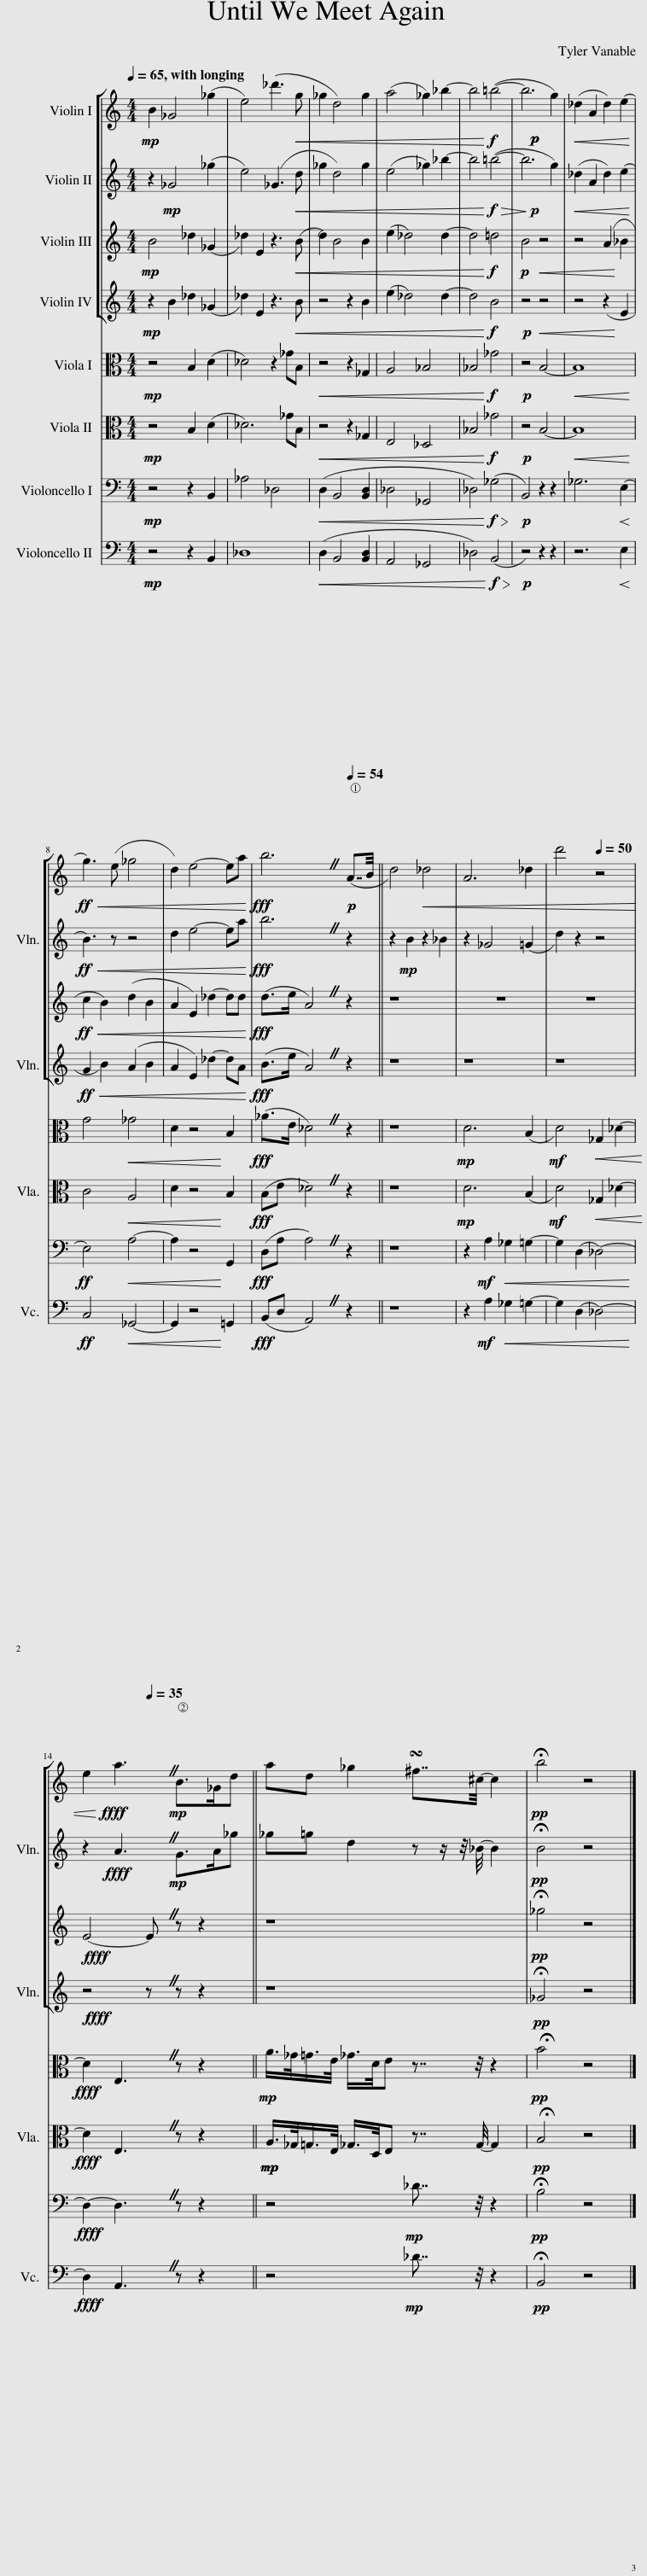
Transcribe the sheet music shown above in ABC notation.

X:1
%%score [ 1 2 3 4 ] 5 6 7 8
L:1/8
Q:1/4=65
M:4/4
I:linebreak $
K:C
V:1 treble
V:2 treble
V:3 treble
V:4 treble
V:5 alto
V:6 alto
V:7 bass
V:8 bass
V:1
!mp! B2 _G4 (_g2 | e4) (_d'3!<(! g | _g2 d4) g2 | (a4 _g2) _b2- | b4!<)!!f! (=b4- | %5
!p!!p! b6 g2) |!<(! (_d2 A2 d2) (e2!<)! |$!ff!!<(! g3) (e _g4 | d2) e4- ea!<)! |!fff! b6!p![Q:1/4=54] (A7/4B/4 || %10
 d4)!<(! _d4 | A6 _d2 | d'4[Q:1/4=50] z4 |$ e2!<)!!ffff! a3!mp! B>_Gd[Q:1/4=35] || ad _g2 !turn!^f7/4^c/4- c2 | %15
!pp! !fermata!b4 z4 |] %16
V:2
 z2!mp! _G4 (_g2 | e4) (_G3!<(! d | _g2 d4) g2 | (e4 _g2) _b2- | b4!<)!!f!!>(! (=b4-!>)! | %5
!p! b6 g2) |!<(! (_d2 A2 d2) (e2!<)! |$!ff!!<(! B3) z z4 | d2 e4- ea!<)! |!fff! b6 z2 || %10
 z2!mp! B2 z2 _B2 | z2 _G4 (=G2 | d2) z2 z4 |$ z2!ffff! A3!mp! G>A_g || _g=g d2 z z/ z/4 _B/4- B2 | %15
!pp! !fermata!B4 z4 |] %16
V:3
!mp! B4 _d2 (_G2 | _d2) E2 z3!<(! ((B | d2)) B4 B2 | (e2 _d4) d2- | d4!<)!!f! =d4 | %5
!p! B4!<(! z4 | z4 (A2!<)! _B2 |$!ff!!<(! c2 B2) (d2 B2 | A2 E2) _d2- dd!<)! |!fff! (d>e A4) z2 || %10
 z8 | z8 | z8 |$!ffff! E4- E z z2 || z8 | %15
!pp! !fermata!_g4 z4 |] %16
V:4
!mp! z2 B2 _d2 (_G2 | _d2) E2 z3!<(! B | z4 z2 B2 | (e2 _d4) d2- | d4!<)!!f! B4 | %5
!p! z4!<(! z4 | z4 (z2!<)! E2 |$!ff!!<(! G2 B2) (A2 B2 | A2 E2) _d2- dA!<)! |!fff! (B>e A4) z2 || %10
 z8 | z8 | z8 |$!ffff! z4 z z z2 || z8 | %15
!pp! !fermata!_G4 z4 |] %16
V:5
!mp! z4 B,2 (D2 | _D4) z2 _GB, |!<(! z4 z2 _G,2 | A,4 _B,4 | _B,4!<)!!f! _G4 | %5
!p! z4 B,4- |!<(! B,8!<)! |$ G4!<(! _G4 | D2 z4!<)! B,2 |!fff! (_G>E _D4) z2 || %10
 z8 |!mp! D6 (B,2 |!mf! D4)!<(! _G,2 _D2-!<)! |$!ffff! D2 E,3 z z2 ||!mp! A/>_G/=G/>E/ _G/>D/E z7/4 z/4 z2 | %15
!pp! !fermata!B4 z4 |] %16
V:6
!mp! z4 B,2 (D2 | _D6) _GB, |!<(! z4 z2 _G,2 | E,4 _D,4 | _B,4!<)!!f! _G4 | %5
!p! z4 B,4- |!<(! B,8!<)! |$ C4!<(! A,4 | D2 z4!<)! B,2 |!fff! (B,E _D4) z2 || %10
 z8 |!mp! D6 (B,2 |!mf! D4)!<(! _G,2 _D2-!<)! |$!ffff! D2 E,3 z z2 ||!mp!!mp! A,/>_G,/=G,/>E,/ _G,/>D,/E, z7/4 G,/4- G,2 | %15
!pp! !fermata!B,4 z4 |] %16
V:7
!mp! z4 z2 B,,2 | _A,4 _D,4 |!<(! (D,2 B,,4 [B,,D,]2 | _D,4 _G,,4 | _D,4)!<)!!f!!>(! (_G,4!>)! | %5
!p! B,,4) z2 z2 | _G,6!<(! (E,2!<)! |$!ff! E,4)!<(! A,4- | A,2 z4!<)! G,,2 |!fff! (D,A, A,4) z2 || %10
 z8 | z2!mf! A,2!<(! _G,2 =G,2- | G,2 (D,2 _D,4-)!<)! |$!ffff! D,2- D,3 z z2 || z4!mp! _D7/4 z/4 z2 | %15
!pp! !fermata!B,4 z4 |] %16
V:8
!mp! z4 z2 B,,2 | _D,8 |!<(! (D,2 B,,4 [B,,D,]2 | A,,4 _G,,4 | _D,4)!<)!!f!!>(! (B,,4!>)! | %5
!p! z4) z2 z2 | z6!<(! E,2!<)! |$!ff! C,4!<(! _G,,4- | G,,2 z4!<)! =G,,2 |!fff! (B,,D, A,,4) z2 || %10
 z8 | z2!mf! A,2!<(! _G,2 =G,2- | G,2 (D,2 _D,4-)!<)! |$!ffff! D,2 A,,3 z z2 || z4!mp! _D7/4 z/4 z2 | %15
!pp! !fermata!B,,4 z4 |] %16
